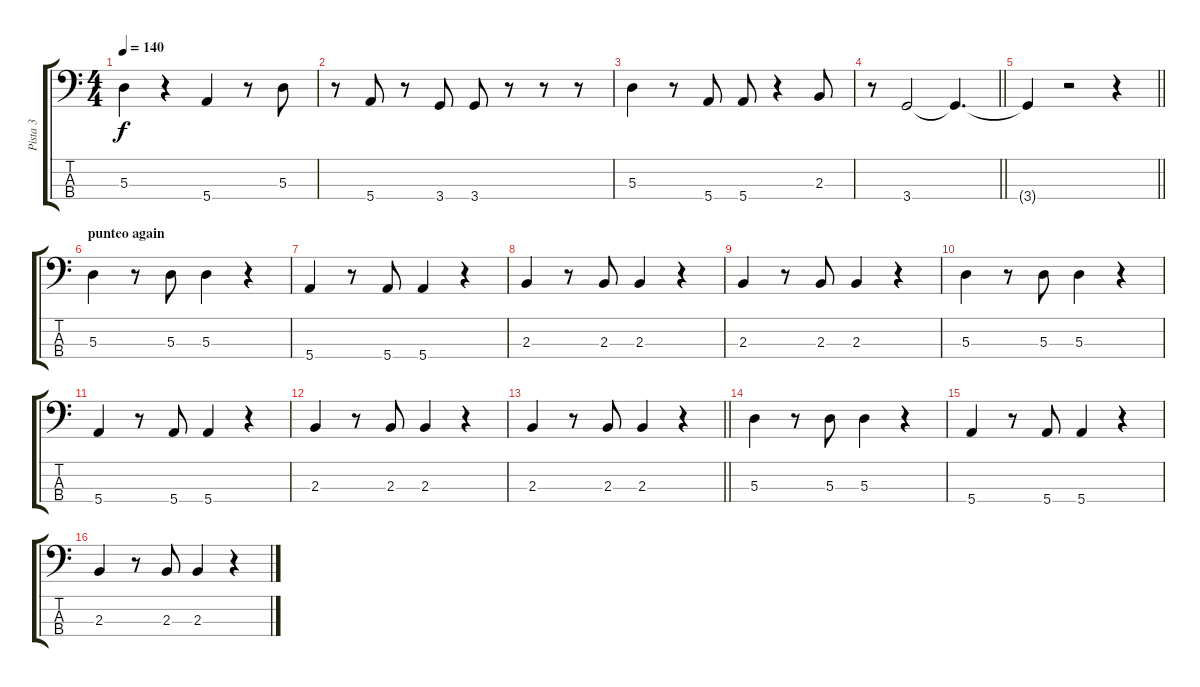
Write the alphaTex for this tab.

\track ("Pista 3" "Pista 3") {instrument electricbassfinger}
\staff {score tabs}
\tuning (G2 D2 A1 E1) {hide}
\ts (4 4)
\tempo 140
\clef f4
\ks c
5.3.4{dy f} r.4 5.4.4 r.8 5.3.8 |
r.8 5.4.8 r.8 3.4.8 3.4.8 r.8 r.8 r.8 |
5.3.4 r.8 5.4.8 5.4.8 r.4 2.3.8 |
\barLineRight lightlight
r.8 3.4.2 3.4{t}.4{d} |
\barLineRight lightlight
3.4{t}.4 r.2 r.4 |
\section ("" "punteo again")
5.3.4 r.8 5.3.8 5.3.4 r.4 |
5.4.4 r.8 5.4.8 5.4.4 r.4 |
2.3.4 r.8 2.3.8 2.3.4 r.4 |
2.3.4 r.8 2.3.8 2.3.4 r.4 |
5.3.4 r.8 5.3.8 5.3.4 r.4 |
5.4.4 r.8 5.4.8 5.4.4 r.4 |
2.3.4 r.8 2.3.8 2.3.4 r.4 |
\barLineRight lightlight
2.3.4 r.8 2.3.8 2.3.4 r.4 |
5.3.4 r.8 5.3.8 5.3.4 r.4 |
5.4.4 r.8 5.4.8 5.4.4 r.4 |
2.3.4 r.8 2.3.8 2.3.4 r.4
